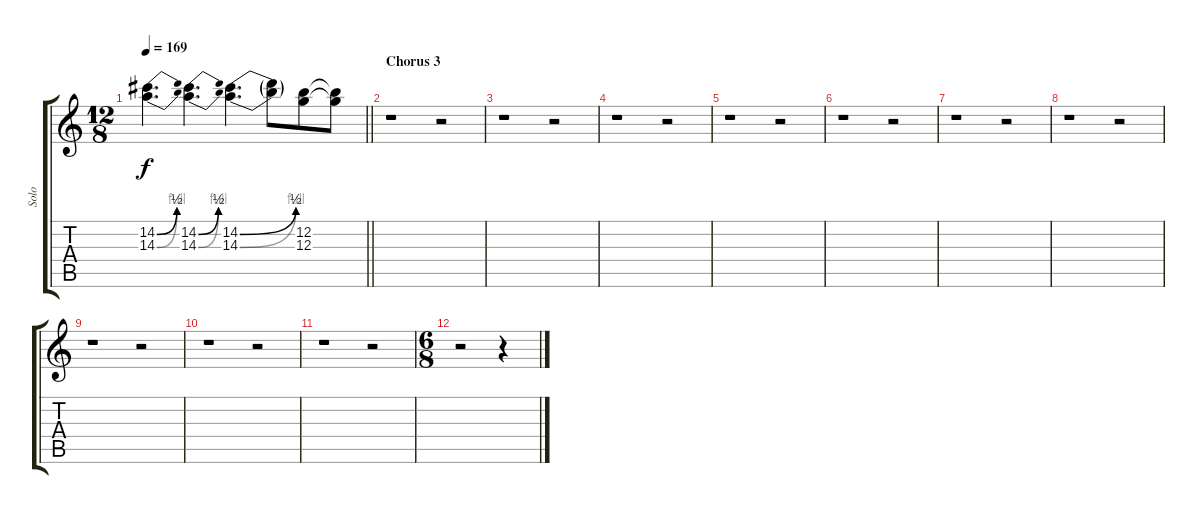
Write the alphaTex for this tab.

\track ("Solo" "Solo") {instrument distortionguitar}
\staff {score tabs}
\tuning (E4 B3 G3 D3 A2 E2) {hide}
\ts (12 8)
\tempo 169
\clef g2
\barLineRight lightlight
\ks c
(14.2{be (bend 0 0 60 2)} 14.3{be (bend 0 0 60 4)}).4{d dy f} (14.2{be (bend 0 0 60 2)} 14.3{be (bend 0 0 60 4)}).4{d} (14.2{be (bend 0 0 60 2)} 14.3{be (bend 0 0 60 4)}).4{d} (14.2{t} 14.3{t}).8 (12.2 12.3).8 (12.2{t} 12.3{t}).8 |
\section ("" "Chorus 3")
r.1 r.2 |
r.1 r.2 |
r.1 r.2 |
r.1 r.2 |
r.1 r.2 |
r.1 r.2 |
r.1 r.2 |
r.1 r.2 |
r.1 r.2 |
r.1 r.2 |
\ts (6 8)
r.2 r.4
